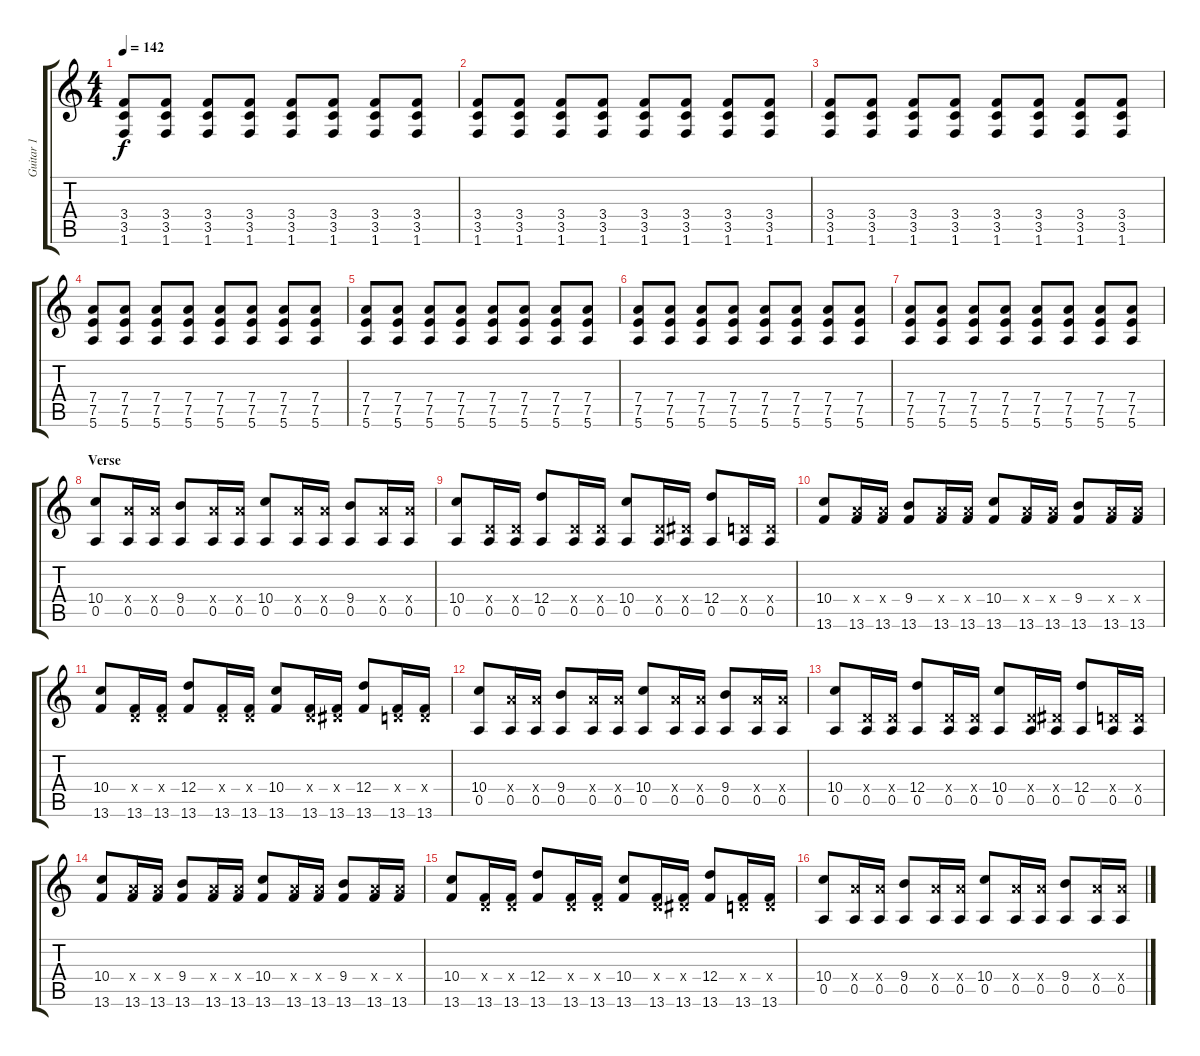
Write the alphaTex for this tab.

\track ("Guitar 1" "Guitar 1") {instrument electricguitarmuted}
\staff {score tabs}
\tuning (E4 B3 G3 D3 A2 E2) {hide}
\ts (4 4)
\tempo 142
\clef g2
\ks c
(3.4 3.5 1.6).8{dy f} (3.4 3.5 1.6).8 (3.4 3.5 1.6).8 (3.4 3.5 1.6).8 (3.4 3.5 1.6).8 (3.4 3.5 1.6).8 (3.4 3.5 1.6).8 (3.4 3.5 1.6).8 |
(3.4 3.5 1.6).8 (3.4 3.5 1.6).8 (3.4 3.5 1.6).8 (3.4 3.5 1.6).8 (3.4 3.5 1.6).8 (3.4 3.5 1.6).8 (3.4 3.5 1.6).8 (3.4 3.5 1.6).8 |
(3.4 3.5 1.6).8 (3.4 3.5 1.6).8 (3.4 3.5 1.6).8 (3.4 3.5 1.6).8 (3.4 3.5 1.6).8 (3.4 3.5 1.6).8 (3.4 3.5 1.6).8 (3.4 3.5 1.6).8 |
(7.4 7.5 5.6).8 (7.4 7.5 5.6).8 (7.4 7.5 5.6).8 (7.4 7.5 5.6).8 (7.4 7.5 5.6).8 (7.4 7.5 5.6).8 (7.4 7.5 5.6).8 (7.4 7.5 5.6).8 |
(7.4 7.5 5.6).8 (7.4 7.5 5.6).8 (7.4 7.5 5.6).8 (7.4 7.5 5.6).8 (7.4 7.5 5.6).8 (7.4 7.5 5.6).8 (7.4 7.5 5.6).8 (7.4 7.5 5.6).8 |
(7.4 7.5 5.6).8 (7.4 7.5 5.6).8 (7.4 7.5 5.6).8 (7.4 7.5 5.6).8 (7.4 7.5 5.6).8 (7.4 7.5 5.6).8 (7.4 7.5 5.6).8 (7.4 7.5 5.6).8 |
(7.4 7.5 5.6).8 (7.4 7.5 5.6).8 (7.4 7.5 5.6).8 (7.4 7.5 5.6).8 (7.4 7.5 5.6).8 (7.4 7.5 5.6).8 (7.4 7.5 5.6).8 (7.4 7.5 5.6).8 |
\section ("" "Verse")
(10.4 0.5).8{volume 10 instrument electricguitarmuted} (7.4{x} 0.5).16 (7.4{x} 0.5).16 (9.4 0.5).8 (7.4{x} 0.5).16 (7.4{x} 0.5).16 (10.4 0.5).8 (7.4{x} 0.5).16 (7.4{x} 0.5).16 (9.4 0.5).8 (7.4{x} 0.5).16 (7.4{x} 0.5).16 |
(10.4 0.5).8 (0.4{x} 0.5).16 (0.4{x} 0.5).16 (12.4 0.5).8 (0.4{x} 0.5).16 (0.4{x} 0.5).16 (10.4 0.5).8 (0.4{x} 0.5).16 (1.4{x} 0.5).16 (12.4 0.5).8 (0.4{x} 0.5).16 (0.4{x} 0.5).16 |
(10.4 13.6).8 (7.4{x} 13.6).16 (7.4{x} 13.6).16 (9.4 13.6).8 (7.4{x} 13.6).16 (7.4{x} 13.6).16 (10.4 13.6).8 (7.4{x} 13.6).16 (7.4{x} 13.6).16 (9.4 13.6).8 (7.4{x} 13.6).16 (7.4{x} 13.6).16 |
(10.4 13.6).8 (0.4{x} 13.6).16 (0.4{x} 13.6).16 (12.4 13.6).8 (0.4{x} 13.6).16 (0.4{x} 13.6).16 (10.4 13.6).8 (0.4{x} 13.6).16 (1.4{x} 13.6).16 (12.4 13.6).8 (0.4{x} 13.6).16 (0.4{x} 13.6).16 |
(10.4 0.5).8 (7.4{x} 0.5).16 (7.4{x} 0.5).16 (9.4 0.5).8 (7.4{x} 0.5).16 (7.4{x} 0.5).16 (10.4 0.5).8 (7.4{x} 0.5).16 (7.4{x} 0.5).16 (9.4 0.5).8 (7.4{x} 0.5).16 (7.4{x} 0.5).16 |
(10.4 0.5).8 (0.4{x} 0.5).16 (0.4{x} 0.5).16 (12.4 0.5).8 (0.4{x} 0.5).16 (0.4{x} 0.5).16 (10.4 0.5).8 (0.4{x} 0.5).16 (1.4{x} 0.5).16 (12.4 0.5).8 (0.4{x} 0.5).16 (0.4{x} 0.5).16 |
(10.4 13.6).8 (7.4{x} 13.6).16 (7.4{x} 13.6).16 (9.4 13.6).8 (7.4{x} 13.6).16 (7.4{x} 13.6).16 (10.4 13.6).8 (7.4{x} 13.6).16 (7.4{x} 13.6).16 (9.4 13.6).8 (7.4{x} 13.6).16 (7.4{x} 13.6).16 |
(10.4 13.6).8 (0.4{x} 13.6).16 (0.4{x} 13.6).16 (12.4 13.6).8 (0.4{x} 13.6).16 (0.4{x} 13.6).16 (10.4 13.6).8 (0.4{x} 13.6).16 (1.4{x} 13.6).16 (12.4 13.6).8 (0.4{x} 13.6).16 (0.4{x} 13.6).16 |
(10.4 0.5).8 (7.4{x} 0.5).16 (7.4{x} 0.5).16 (9.4 0.5).8 (7.4{x} 0.5).16 (7.4{x} 0.5).16 (10.4 0.5).8 (7.4{x} 0.5).16 (7.4{x} 0.5).16 (9.4 0.5).8 (7.4{x} 0.5).16 (7.4{x} 0.5).16
